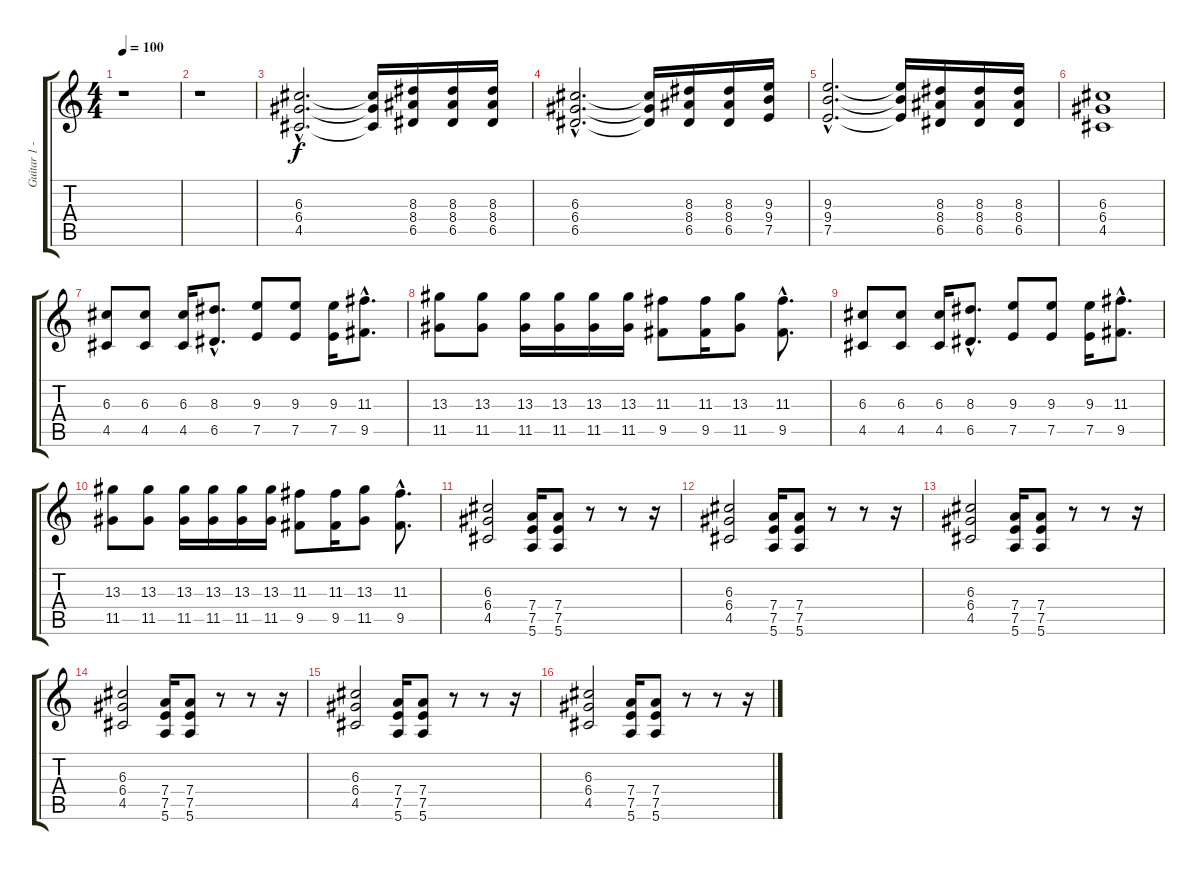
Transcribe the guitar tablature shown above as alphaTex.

\track ("Guitar 1 - Justin Sane" "Guitar 1 -") {instrument distortionguitar}
\staff {score tabs}
\tuning (E4 B3 G3 D3 A2 E2) {hide}
\ts (4 4)
\tempo 100
\clef g2
\ks c
r.1{dy f instrument distortionguitar} |
r.1 |
(6.3{hac} 6.4{hac} 4.5{hac}).2{d} (6.3{t} 6.4{t} 4.5{t}).16 (8.3 8.4 6.5).16 (8.3 8.4 6.5).16 (8.3 8.4 6.5).16 |
(6.3{hac} 6.4{hac} 6.5{hac}).2{d} (6.3{t} 6.4{t} 6.5{t}).16 (8.3 8.4 6.5).16 (8.3 8.4 6.5).16 (9.3 9.4 7.5).16 |
(9.3{hac} 9.4{hac} 7.5{hac}).2{d} (9.3{t} 9.4{t} 7.5{t}).16 (8.3 8.4 6.5).16 (8.3 8.4 6.5).16 (8.3 8.4 6.5).16 |
(6.3 6.4 4.5).1 |
(6.3 4.5).8 (6.3 4.5).8 (6.3 4.5).16 (8.3{hac} 6.5{hac}).8{d} (9.3 7.5).8 (9.3 7.5).8 (9.3 7.5).16 (11.3{hac} 9.5{hac}).8{d} |
(13.3 11.5).8 (13.3 11.5).8 (13.3 11.5).16 (13.3 11.5).16 (13.3 11.5).16 (13.3 11.5).16 (11.3 9.5).8 (11.3 9.5).16 (13.3 11.5).8 (11.3{hac} 9.5{hac}).8{d} |
(6.3 4.5).8 (6.3 4.5).8 (6.3 4.5).16 (8.3{hac} 6.5{hac}).8{d} (9.3 7.5).8 (9.3 7.5).8 (9.3 7.5).16 (11.3{hac} 9.5{hac}).8{d} |
(13.3 11.5).8 (13.3 11.5).8 (13.3 11.5).16 (13.3 11.5).16 (13.3 11.5).16 (13.3 11.5).16 (11.3 9.5).8 (11.3 9.5).16 (13.3 11.5).8 (11.3{hac} 9.5{hac}).8{d} |
(6.3 6.4 4.5).2 (7.4 7.5 5.6).16 (7.4 7.5 5.6).8 r.8 r.8 r.16 |
(6.3 6.4 4.5).2 (7.4 7.5 5.6).16 (7.4 7.5 5.6).8 r.8 r.8 r.16 |
(6.3 6.4 4.5).2 (7.4 7.5 5.6).16 (7.4 7.5 5.6).8 r.8 r.8 r.16 |
(6.3 6.4 4.5).2 (7.4 7.5 5.6).16 (7.4 7.5 5.6).8 r.8 r.8 r.16 |
(6.3 6.4 4.5).2 (7.4 7.5 5.6).16 (7.4 7.5 5.6).8 r.8 r.8 r.16 |
(6.3 6.4 4.5).2 (7.4 7.5 5.6).16 (7.4 7.5 5.6).8 r.8 r.8 r.16
